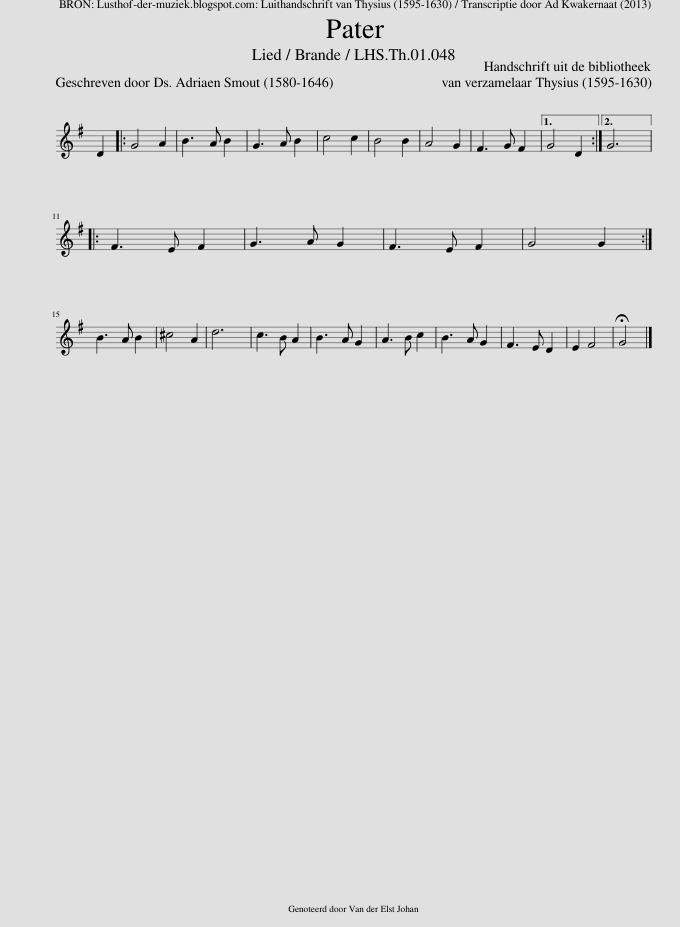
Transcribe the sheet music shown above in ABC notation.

X:1
L:1/8
Q:1/4=180
M:3/4
I:linebreak $
K:G
V:1 treble
V:1
 D2 |: G4 A2 | B3 A B2 | G3 A B2 | c4 c2 | %5
 B4 B2 | A4 G2 | F3 G F2 |1 G4 D2 :|2 G6 |:$ %10
 F3 E F2 | G3 A G2 | F3 E F2 | G4 G2 :|$ B3 A B2 | %15
 ^c4 A2 | d6 | c3 B A2 | B3 A G2 | A3 B c2 | %20
 B3 A G2 | F3 E D2 | E2 F4 | !fermata!G4 |] %24
